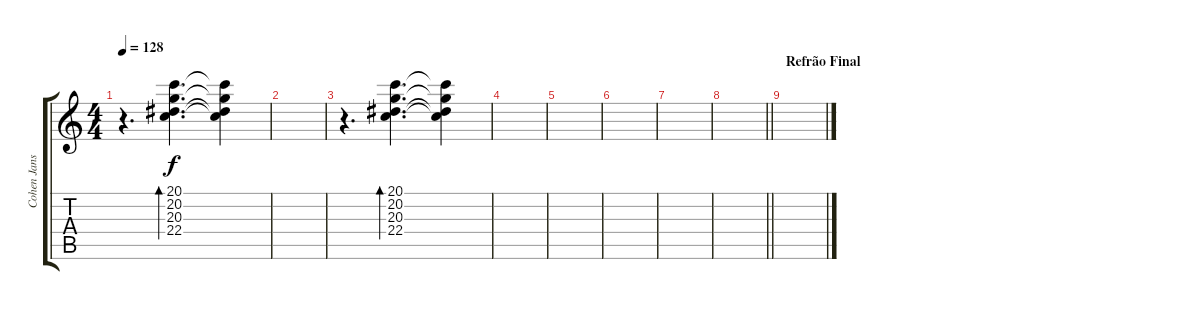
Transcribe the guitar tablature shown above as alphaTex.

\track ("Cohen Jansen" "Cohen Jans") {instrument dulcimer}
\staff {score tabs}
\tuning (E4 B3 G3 D3 A2 E2) {hide}
\ts (4 4)
\tempo 128
\clef g2
\ks c
r.4{d dy f} (20.1 20.2 20.3 22.4).4{d bd 480} (20.1{t} 20.2{t} 20.3{t} 22.4{t}).4 |
|
r.4{d} (20.1 20.2 20.3 22.4).4{d bd 480} (20.1{t} 20.2{t} 20.3{t} 22.4{t}).4 |
|
|
|
|
\barLineRight lightlight
|
\section ("" "Refrão Final")
